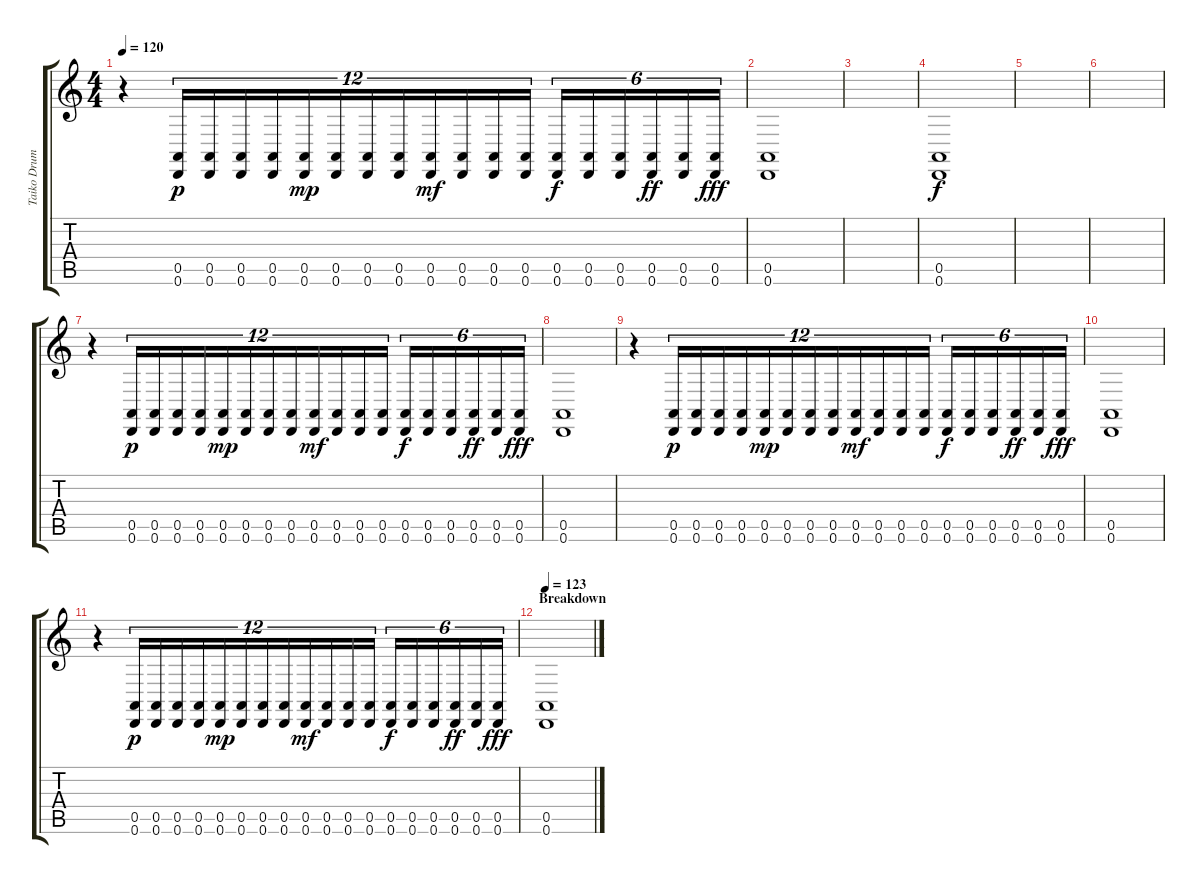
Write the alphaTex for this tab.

\track ("Taiko Drums (Interlude)" "Taiko Drum") {instrument taikodrum}
\staff {score tabs}
\tuning (E4 B3 G3 D3 A2 D2) {hide}
\ts (4 4)
\tempo 120
\clef g2
\ks c
r.4{dy fff} (0.5 0.6).16{tu (12 8) dy p} (0.5 0.6).16{tu (12 8)} (0.5 0.6).16{tu (12 8)} (0.5 0.6).16{tu (12 8)} (0.5 0.6).16{tu (12 8) dy mp} (0.5 0.6).16{tu (12 8)} (0.5 0.6).16{tu (12 8)} (0.5 0.6).16{tu (12 8)} (0.5 0.6).16{tu (12 8) dy mf} (0.5 0.6).16{tu (12 8)} (0.5 0.6).16{tu (12 8)} (0.5 0.6).16{tu (12 8)} (0.5 0.6).16{tu (6 4) dy f} (0.5 0.6).16{tu (6 4)} (0.5 0.6).16{tu (6 4)} (0.5 0.6).16{tu (6 4) dy ff} (0.5 0.6).16{tu (6 4)} (0.5 0.6).16{tu (6 4) dy fff} |
(0.5 0.6).1 |
|
(0.5 0.6).1{dy f} |
|
|
r.4 (0.5 0.6).16{tu (12 8) dy p} (0.5 0.6).16{tu (12 8)} (0.5 0.6).16{tu (12 8)} (0.5 0.6).16{tu (12 8)} (0.5 0.6).16{tu (12 8) dy mp} (0.5 0.6).16{tu (12 8)} (0.5 0.6).16{tu (12 8)} (0.5 0.6).16{tu (12 8)} (0.5 0.6).16{tu (12 8) dy mf} (0.5 0.6).16{tu (12 8)} (0.5 0.6).16{tu (12 8)} (0.5 0.6).16{tu (12 8)} (0.5 0.6).16{tu (6 4) dy f} (0.5 0.6).16{tu (6 4)} (0.5 0.6).16{tu (6 4)} (0.5 0.6).16{tu (6 4) dy ff} (0.5 0.6).16{tu (6 4)} (0.5 0.6).16{tu (6 4) dy fff} |
(0.5 0.6).1 |
r.4 (0.5 0.6).16{tu (12 8) dy p} (0.5 0.6).16{tu (12 8)} (0.5 0.6).16{tu (12 8)} (0.5 0.6).16{tu (12 8)} (0.5 0.6).16{tu (12 8) dy mp} (0.5 0.6).16{tu (12 8)} (0.5 0.6).16{tu (12 8)} (0.5 0.6).16{tu (12 8)} (0.5 0.6).16{tu (12 8) dy mf} (0.5 0.6).16{tu (12 8)} (0.5 0.6).16{tu (12 8)} (0.5 0.6).16{tu (12 8)} (0.5 0.6).16{tu (6 4) dy f} (0.5 0.6).16{tu (6 4)} (0.5 0.6).16{tu (6 4)} (0.5 0.6).16{tu (6 4) dy ff} (0.5 0.6).16{tu (6 4)} (0.5 0.6).16{tu (6 4) dy fff} |
(0.5 0.6).1 |
r.4 (0.5 0.6).16{tu (12 8) dy p} (0.5 0.6).16{tu (12 8)} (0.5 0.6).16{tu (12 8)} (0.5 0.6).16{tu (12 8)} (0.5 0.6).16{tu (12 8) dy mp} (0.5 0.6).16{tu (12 8)} (0.5 0.6).16{tu (12 8)} (0.5 0.6).16{tu (12 8)} (0.5 0.6).16{tu (12 8) dy mf} (0.5 0.6).16{tu (12 8)} (0.5 0.6).16{tu (12 8)} (0.5 0.6).16{tu (12 8)} (0.5 0.6).16{tu (6 4) dy f} (0.5 0.6).16{tu (6 4)} (0.5 0.6).16{tu (6 4)} (0.5 0.6).16{tu (6 4) dy ff} (0.5 0.6).16{tu (6 4)} (0.5 0.6).16{tu (6 4) dy fff} |
\section ("" "Breakdown")
\tempo 123
(0.5 0.6).1
